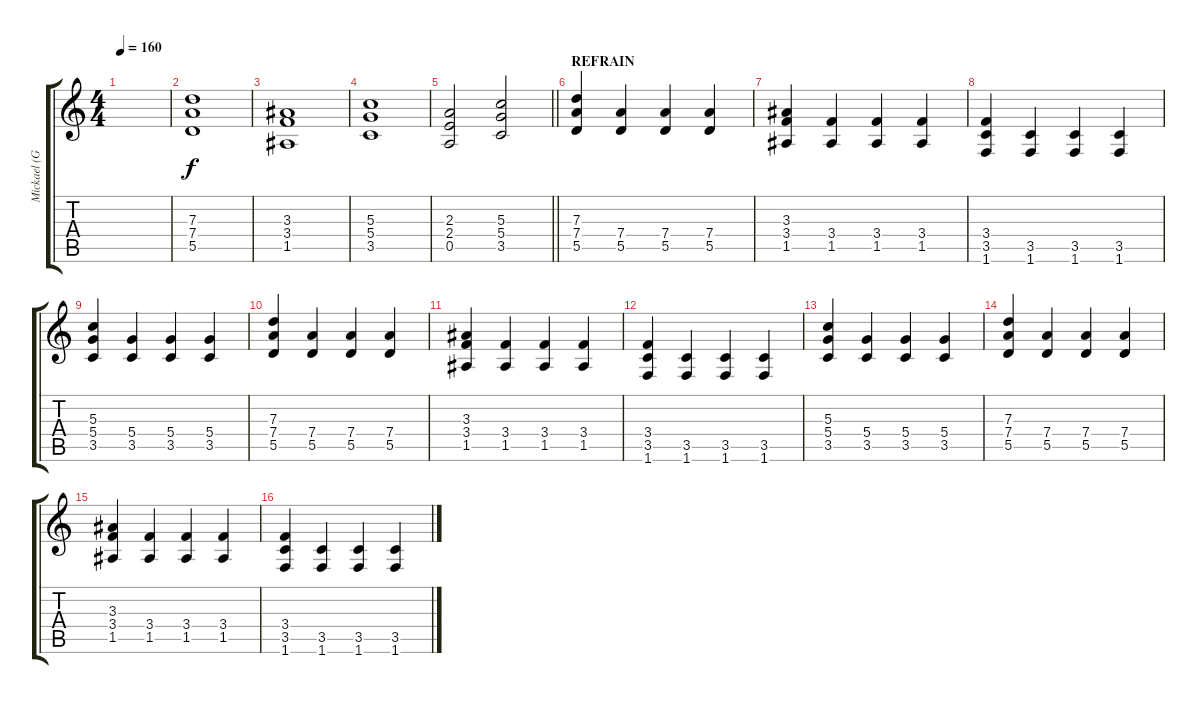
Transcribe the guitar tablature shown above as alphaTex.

\track ("Mickael (Guitare_02)" "Mickael (G") {instrument distortionguitar}
\staff {score tabs}
\tuning (E4 B3 G3 D3 A2 E2) {hide}
\ts (4 4)
\tempo 160
\clef g2
\ks c
|
(7.3 7.4 5.5).1 |
(3.3 3.4 1.5).1 |
(5.3 5.4 3.5).1 |
\barLineRight lightlight
(2.3 2.4 0.5).2 (5.3 5.4 3.5).2 |
\section ("" "REFRAIN")
(7.3 7.4 5.5).4 (7.4 5.5).4 (7.4 5.5).4 (7.4 5.5).4 |
(3.3 3.4 1.5).4 (3.4 1.5).4 (3.4 1.5).4 (3.4 1.5).4 |
(3.4 3.5 1.6).4 (3.5 1.6).4 (3.5 1.6).4 (3.5 1.6).4 |
(5.3 5.4 3.5).4 (5.4 3.5).4 (5.4 3.5).4 (5.4 3.5).4 |
(7.3 7.4 5.5).4 (7.4 5.5).4 (7.4 5.5).4 (7.4 5.5).4 |
(3.3 3.4 1.5).4 (3.4 1.5).4 (3.4 1.5).4 (3.4 1.5).4 |
(3.4 3.5 1.6).4 (3.5 1.6).4 (3.5 1.6).4 (3.5 1.6).4 |
(5.3 5.4 3.5).4 (5.4 3.5).4 (5.4 3.5).4 (5.4 3.5).4 |
(7.3 7.4 5.5).4 (7.4 5.5).4 (7.4 5.5).4 (7.4 5.5).4 |
(3.3 3.4 1.5).4 (3.4 1.5).4 (3.4 1.5).4 (3.4 1.5).4 |
(3.4 3.5 1.6).4 (3.5 1.6).4 (3.5 1.6).4 (3.5 1.6).4
